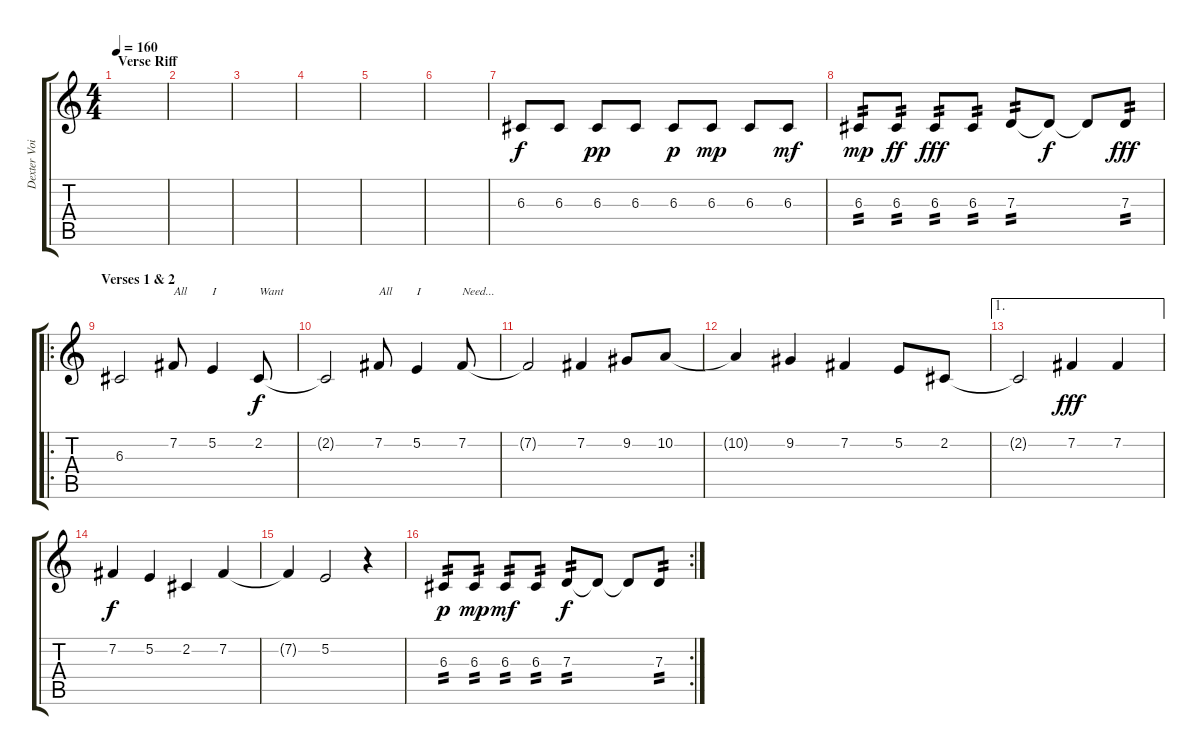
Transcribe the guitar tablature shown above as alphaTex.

\track ("Dexter Voice" "Dexter Voi") {instrument fx7echoes}
\staff {score tabs}
\tuning (E4 B3 G3 D3 A2 E2) {hide}
\ts (4 4)
\section ("" "Verse Riff")
\tempo 160
\clef g2
\ks c
|
|
|
|
|
|
6.3.8 6.3.8 6.3.8{dy pp} 6.3.8 6.3.8{dy p} 6.3.8{dy mp} 6.3.8 6.3.8{dy mf} |
6.3.8{tp 2 dy mp} 6.3.8{tp 2 dy ff} 6.3.8{tp 2 dy fff} 6.3.8{tp 2} 7.3.8{tp 2} 7.3{t}.8{dy f} 7.3{t}.8 7.3.8{tp 2 dy fff} |
\ro
\section ("" "Verses 1 & 2")
6.3.2 7.2.8{txt "All" instrument englishhorn} 5.2.4{txt "I"} 2.2.8{txt "Want" dy f} |
2.2{t}.2 7.2.8{txt "All"} 5.2.4{txt "I"} 7.2.8{txt "Need..."} |
7.2{t}.2 7.2.4 9.2.8 10.2.8 |
10.2{t}.4 9.2.4 7.2.4 5.2.8 2.2.8 |
\ae 1
2.2{t}.2 7.2.4{dy fff} 7.2.4 |
7.2.4{dy f} 5.2.4 2.2.4 7.2.4 |
7.2{t}.4 5.2.2 r.4 |
\rc 2
6.3.8{tp 2 dy p instrument pad4choir} 6.3.8{tp 2 dy mp} 6.3.8{tp 2 dy mf} 6.3.8{tp 2} 7.3.8{tp 2 dy f} 7.3{t}.8 7.3{t}.8 7.3.8{tp 2}
